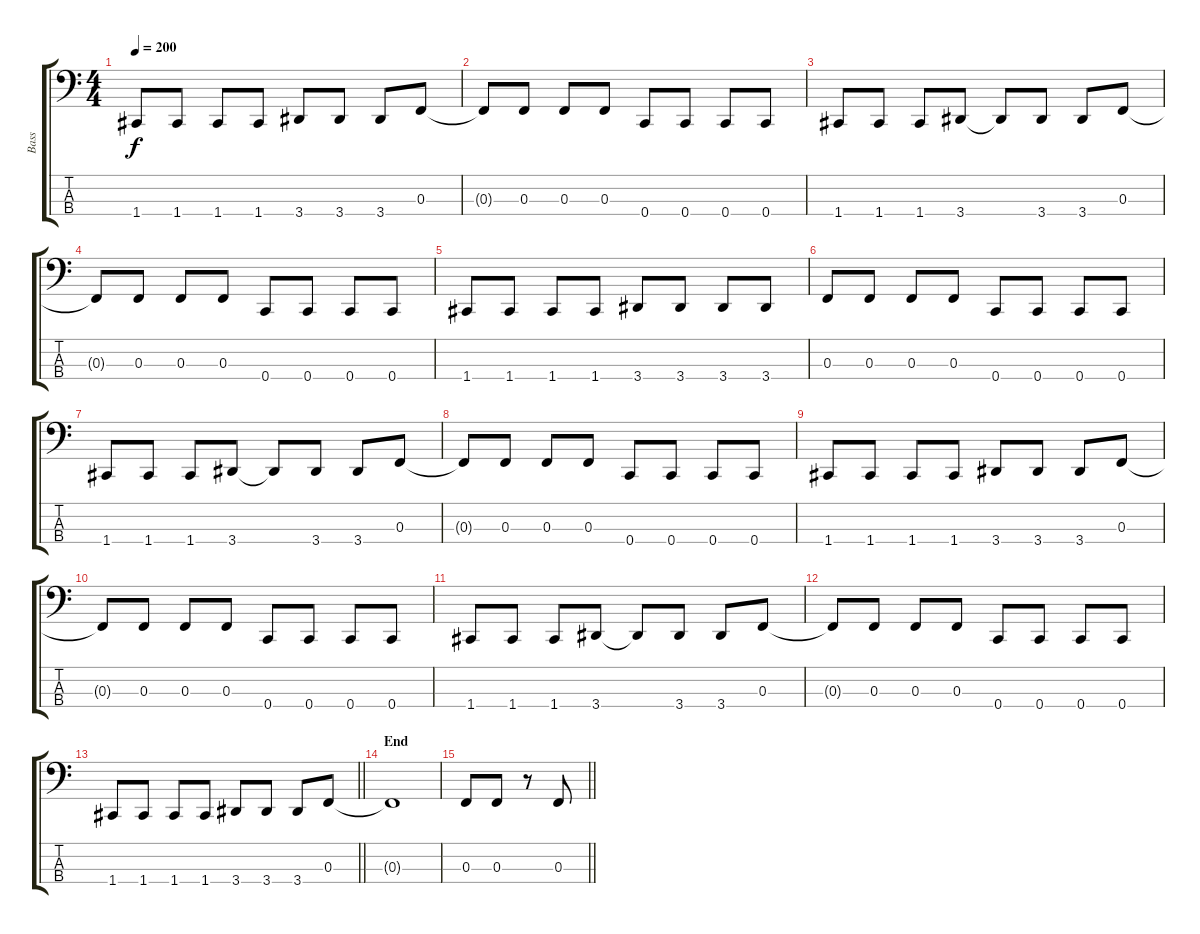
\track ("Bass" "Bass") {instrument electricbassfinger}
\staff {score tabs}
\tuning (Eb2 Bb1 F1 C1) {hide}
\ts (4 4)
\tempo 200
\clef f4
\ks c
1.4.8{dy f} 1.4.8 1.4.8 1.4.8 3.4.8 3.4.8 3.4.8 0.3.8 |
0.3{t}.8 0.3.8 0.3.8 0.3.8 0.4.8 0.4.8 0.4.8 0.4.8 |
1.4.8 1.4.8 1.4.8 3.4.8 3.4{t}.8 3.4.8 3.4.8 0.3.8 |
0.3{t}.8 0.3.8 0.3.8 0.3.8 0.4.8 0.4.8 0.4.8 0.4.8 |
1.4.8 1.4.8 1.4.8 1.4.8 3.4.8 3.4.8 3.4.8 3.4.8 |
0.3.8 0.3.8 0.3.8 0.3.8 0.4.8 0.4.8 0.4.8 0.4.8 |
1.4.8 1.4.8 1.4.8 3.4.8 3.4{t}.8 3.4.8 3.4.8 0.3.8 |
0.3{t}.8 0.3.8 0.3.8 0.3.8 0.4.8 0.4.8 0.4.8 0.4.8 |
1.4.8 1.4.8 1.4.8 1.4.8 3.4.8 3.4.8 3.4.8 0.3.8 |
0.3{t}.8 0.3.8 0.3.8 0.3.8 0.4.8 0.4.8 0.4.8 0.4.8 |
1.4.8 1.4.8 1.4.8 3.4.8 3.4{t}.8 3.4.8 3.4.8 0.3.8 |
0.3{t}.8 0.3.8 0.3.8 0.3.8 0.4.8 0.4.8 0.4.8 0.4.8 |
\barLineRight lightlight
1.4.8 1.4.8 1.4.8 1.4.8 3.4.8 3.4.8 3.4.8 0.3.8 |
\section ("" "End")
0.3{t}.1 |
\barLineRight lightlight
0.3.8 0.3.8 r.8 0.3.8
